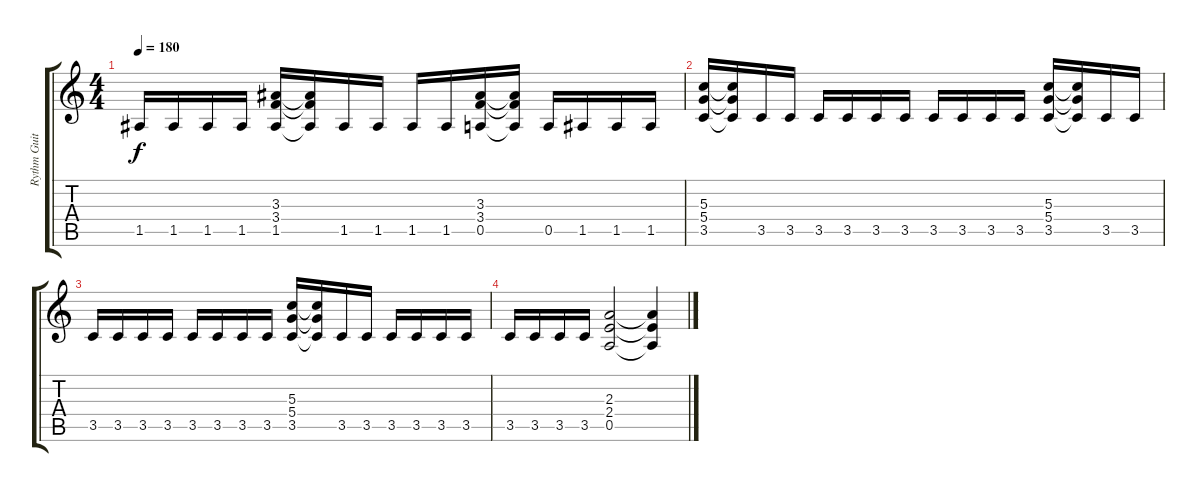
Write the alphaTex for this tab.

\track ("Rythm Guitars" "Rythm Guit") {instrument distortionguitar}
\staff {score tabs}
\tuning (E4 B3 G3 D3 A2 E2) {hide}
\ts (4 4)
\tempo 180
\clef g2
\ks c
1.5.16{dy f} 1.5.16 1.5.16 1.5.16 (3.3 3.4 1.5).16 (3.3{t} 3.4{t} 1.5{t}).16 1.5.16 1.5.16 1.5.16 1.5.16 (3.3 3.4 0.5).16 (3.3{t} 3.4{t} 0.5{t}).16 0.5.16 1.5.16 1.5.16 1.5.16 |
(5.3 5.4 3.5).16 (5.3{t} 5.4{t} 3.5{t}).16 3.5.16 3.5.16 3.5.16 3.5.16 3.5.16 3.5.16 3.5.16 3.5.16 3.5.16 3.5.16 (5.3 5.4 3.5).16 (5.3{t} 5.4{t} 3.5{t}).16 3.5.16 3.5.16 |
3.5.16 3.5.16 3.5.16 3.5.16 3.5.16 3.5.16 3.5.16 3.5.16 (5.3 5.4 3.5).16 (5.3{t} 5.4{t} 3.5{t}).16 3.5.16 3.5.16 3.5.16 3.5.16 3.5.16 3.5.16 |
3.5.16 3.5.16 3.5.16 3.5.16 (2.3 2.4 0.5).2 (2.3{t} 2.4{t} 0.5{t}).4
